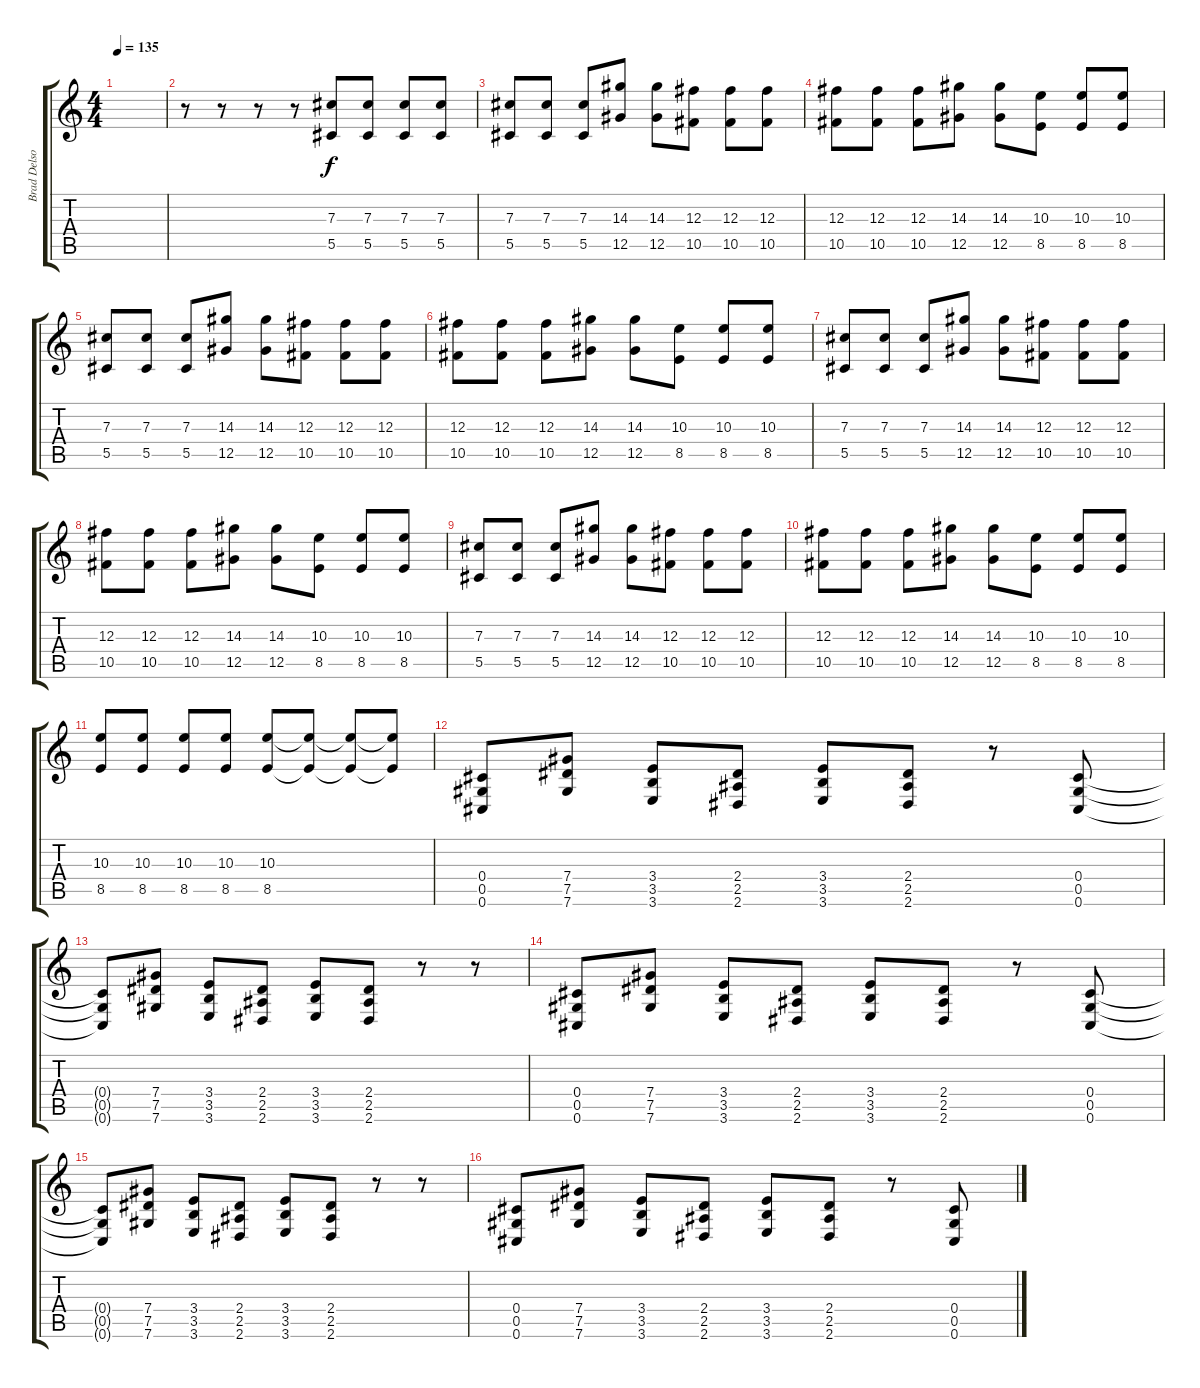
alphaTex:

\track ("Brad Delson (Main Guitar)" "Brad Delso") {instrument distortionguitar}
\staff {score tabs}
\tuning (Eb4 Bb3 Gb3 Db3 Ab2 Db2) {hide}
\ts (4 4)
\tempo 135
\clef g2
\ks c
|
r.8 r.8 r.8 r.8 (7.3 5.5).8 (7.3 5.5).8 (7.3 5.5).8 (7.3 5.5).8 |
(7.3 5.5).8 (7.3 5.5).8 (7.3 5.5).8 (14.3 12.5).8 (14.3 12.5).8 (12.3 10.5).8 (12.3 10.5).8 (12.3 10.5).8 |
(12.3 10.5).8 (12.3 10.5).8 (12.3 10.5).8 (14.3 12.5).8 (14.3 12.5).8 (10.3 8.5).8 (10.3 8.5).8 (10.3 8.5).8 |
(7.3 5.5).8 (7.3 5.5).8 (7.3 5.5).8 (14.3 12.5).8 (14.3 12.5).8 (12.3 10.5).8 (12.3 10.5).8 (12.3 10.5).8 |
(12.3 10.5).8 (12.3 10.5).8 (12.3 10.5).8 (14.3 12.5).8 (14.3 12.5).8 (10.3 8.5).8 (10.3 8.5).8 (10.3 8.5).8 |
(7.3 5.5).8 (7.3 5.5).8 (7.3 5.5).8 (14.3 12.5).8 (14.3 12.5).8 (12.3 10.5).8 (12.3 10.5).8 (12.3 10.5).8 |
(12.3 10.5).8 (12.3 10.5).8 (12.3 10.5).8 (14.3 12.5).8 (14.3 12.5).8 (10.3 8.5).8 (10.3 8.5).8 (10.3 8.5).8 |
(7.3 5.5).8 (7.3 5.5).8 (7.3 5.5).8 (14.3 12.5).8 (14.3 12.5).8 (12.3 10.5).8 (12.3 10.5).8 (12.3 10.5).8 |
(12.3 10.5).8 (12.3 10.5).8 (12.3 10.5).8 (14.3 12.5).8 (14.3 12.5).8 (10.3 8.5).8 (10.3 8.5).8 (10.3 8.5).8 |
(10.3 8.5).8 (10.3 8.5).8 (10.3 8.5).8 (10.3 8.5).8 (10.3 8.5).8 (10.3{t} 8.5{t}).8 (10.3{t} 8.5{t}).8 (10.3{t} 8.5{t}).8 |
(0.4 0.5 0.6).8 (7.4 7.5 7.6).8 (3.4 3.5 3.6).8 (2.4 2.5 2.6).8 (3.4 3.5 3.6).8 (2.4 2.5 2.6).8 r.8 (0.4 0.5 0.6).8 |
(0.4{t} 0.5{t} 0.6{t}).8 (7.4 7.5 7.6).8 (3.4 3.5 3.6).8 (2.4 2.5 2.6).8 (3.4 3.5 3.6).8 (2.4 2.5 2.6).8 r.8 r.8 |
(0.4 0.5 0.6).8 (7.4 7.5 7.6).8 (3.4 3.5 3.6).8 (2.4 2.5 2.6).8 (3.4 3.5 3.6).8 (2.4 2.5 2.6).8 r.8 (0.4 0.5 0.6).8 |
(0.4{t} 0.5{t} 0.6{t}).8 (7.4 7.5 7.6).8 (3.4 3.5 3.6).8 (2.4 2.5 2.6).8 (3.4 3.5 3.6).8 (2.4 2.5 2.6).8 r.8 r.8 |
(0.4 0.5 0.6).8 (7.4 7.5 7.6).8 (3.4 3.5 3.6).8 (2.4 2.5 2.6).8 (3.4 3.5 3.6).8 (2.4 2.5 2.6).8 r.8 (0.4 0.5 0.6).8
